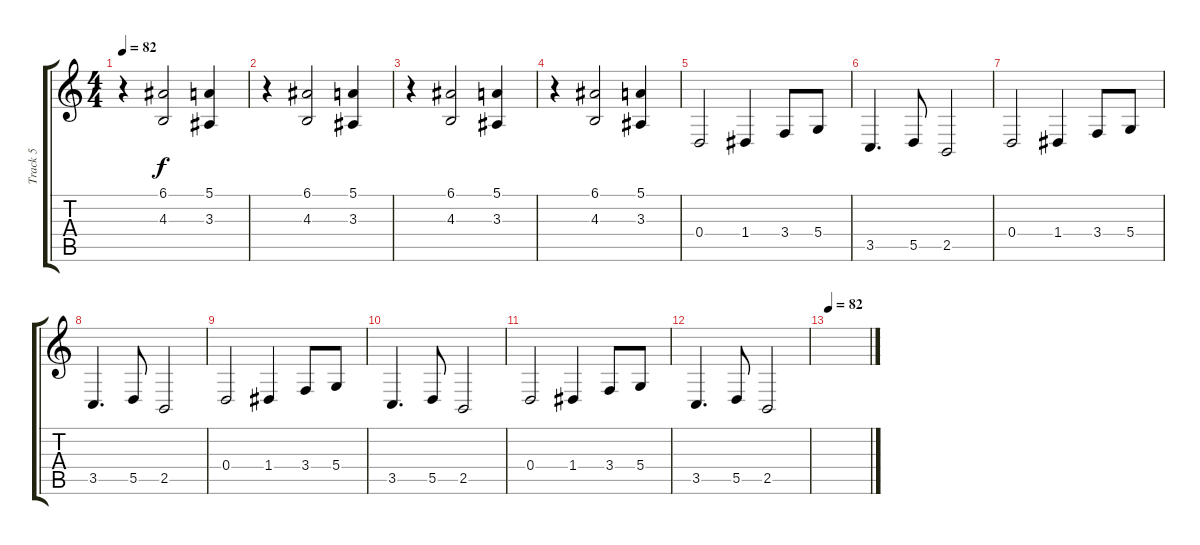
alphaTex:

\track ("Track 5" "Track 5") {instrument choiraahs}
\staff {score tabs}
\tuning (E4 B3 G3 D3 A2 E2) {hide}
\ts (4 4)
\tempo 82
\clef g2
\ks c
r.4{dy f} (6.1 4.3).2 (5.1 3.3).4 |
r.4 (6.1 4.3).2 (5.1 3.3).4 |
r.4 (6.1 4.3).2 (5.1 3.3).4 |
r.4 (6.1 4.3).2 (5.1 3.3).4 |
0.4.2 1.4.4 3.4.8 5.4.8 |
3.5.4{d} 5.5.8 2.5.2 |
0.4.2 1.4.4 3.4.8 5.4.8 |
3.5.4{d} 5.5.8 2.5.2 |
0.4.2 1.4.4 3.4.8 5.4.8 |
3.5.4{d} 5.5.8 2.5.2 |
0.4.2 1.4.4 3.4.8 5.4.8 |
3.5.4{d} 5.5.8 2.5.2 |
\tempo 82
